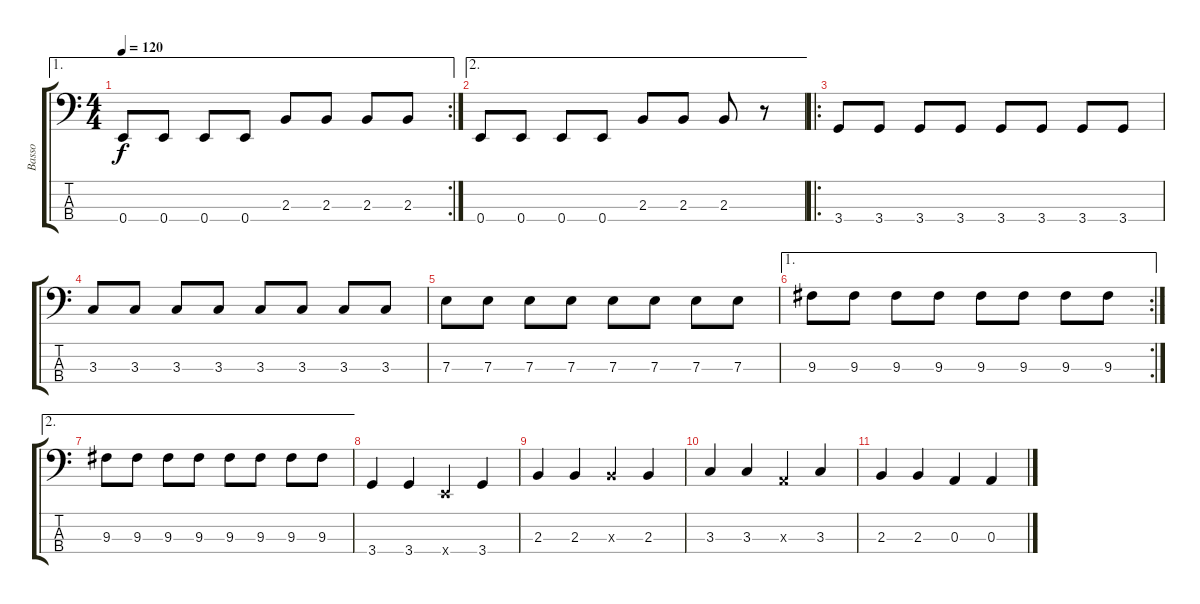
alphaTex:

\track ("Basso" "Basso") {instrument fretlessbass}
\staff {score tabs}
\tuning (G2 D2 A1 E1) {hide}
\ae 1
\rc 2
\ts (4 4)
\tempo 120
\clef f4
\ks c
0.4.8{dy f} 0.4.8 0.4.8 0.4.8 2.3.8 2.3.8 2.3.8 2.3.8 |
\ae 2
0.4.8 0.4.8 0.4.8 0.4.8 2.3.8 2.3.8 2.3.8 r.8 |
\ro
3.4.8 3.4.8 3.4.8 3.4.8 3.4.8 3.4.8 3.4.8 3.4.8 |
3.3.8 3.3.8 3.3.8 3.3.8 3.3.8 3.3.8 3.3.8 3.3.8 |
7.3.8 7.3.8 7.3.8 7.3.8 7.3.8 7.3.8 7.3.8 7.3.8 |
\ae 1
\rc 2
9.3.8 9.3.8 9.3.8 9.3.8 9.3.8 9.3.8 9.3.8 9.3.8 |
\ae 2
9.3.8 9.3.8 9.3.8 9.3.8 9.3.8 9.3.8 9.3.8 9.3.8 |
3.4.4 3.4.4 0.4{x}.4 3.4.4 |
2.3.4 2.3.4 2.3{x}.4 2.3.4 |
3.3.4 3.3.4 0.3{x}.4 3.3.4 |
2.3.4 2.3.4 0.3.4 0.3.4
